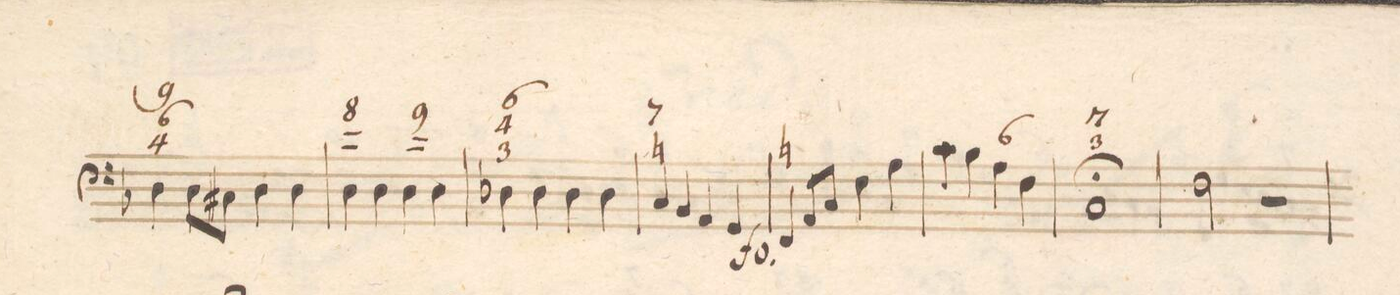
**kern	**fb	**dynam
*I"Organo	*	*
*clefF4	*	*
*k[b-]	*	*
*met(c|)	*	*
*M2/2	*	*
4D\	9 6 4	.
8D\L	.	.
8C#X\J	.	.
4D\	.	.
4D\	.	.
=183	=183	=183
4D\	8 _ _	.
4D\	x	.
4D\	9 _ _	.
4D\	x	.
=184	=184	=184
4D-X\	6 4 3	.
4D-\	.	.
4D-\	.	.
4D-\	.	.
=185	=185	=185
4C/	7 n	.
4BB-/	.	.
4AA/	.	.
4GG/	.	.
=186	=186	=186
4FF/	n	f
8AA/L	.	.
8C/J	.	.
4F\	.	.
4A\	.	.
=187	=187	=187
4c\	.	.
4B-\	.	.
4A\	6	.
4F\	.	.
=188	=188	=188
1C;	7 3	.
=189	=189	=189
2F\	.	.
2r	.	.
=190	=190	=190
*-	*-	*-
